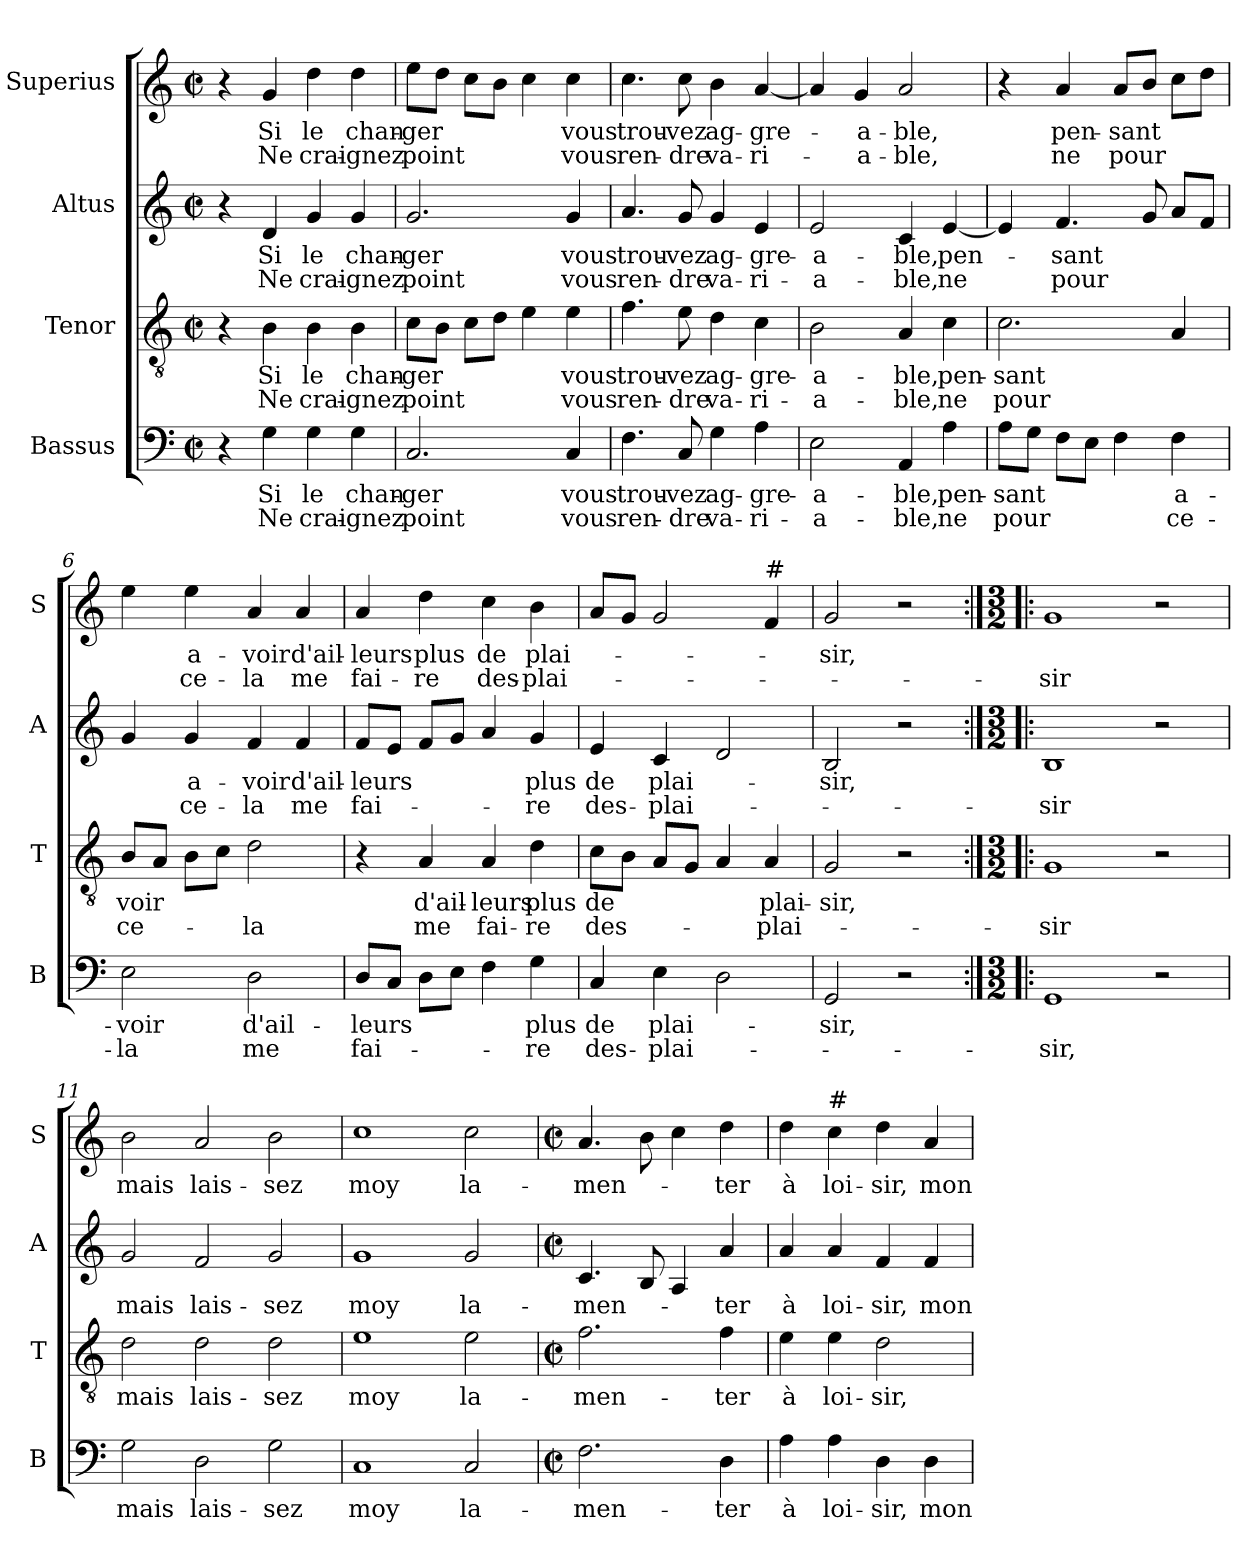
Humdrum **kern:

**kern	**text	**text	**kern	**text	**text	**kern	**text	**text	**kern	**text	**text
*part4	*part4	*part4	*part3	*part3	*part3	*part2	*part2	*part2	*part1	*part1	*part1
*staff4	*staff4	*staff4	*staff3	*staff3	*staff3	*staff2	*staff2	*staff2	*staff1	*staff1	*staff1
*I"Bassus	*	*	*I"Tenor	*	*	*I"Altus	*	*	*I"Superius	*	*
*I'B	*	*	*I'T	*	*	*I'A	*	*	*I'S	*	*
*clefF4	*	*	*clefGv2	*	*	*clefG2	*	*	*clefG2	*	*
*k[]	*	*	*k[]	*	*	*k[]	*	*	*k[]	*	*
*C:	*	*	*C:	*	*	*C:	*	*	*C:	*	*
*M2/2	*	*	*M2/2	*	*	*M2/2	*	*	*M2/2	*	*
*met(c|)	*	*	*met(c|)	*	*	*met(c|)	*	*	*met(c|)	*	*
=1	=1	=1	=1	=1	=1	=1	=1	=1	=1	=1	=1
4r	.	.	4r	.	.	4r	.	.	4r	.	.
!	!LO:LY:b	!LO:LY:b	!	!LO:LY:b	!LO:LY:b	!	!LO:LY:b	!LO:LY:b	!	!LO:LY:b	!LO:LY:b
4G\	Si	Ne	4B\	Si	Ne	4d/	Si	Ne	4g/	Si	Ne
!	!LO:LY:b	!LO:LY:b	!	!LO:LY:b	!LO:LY:b	!	!LO:LY:b	!LO:LY:b	!	!LO:LY:b	!LO:LY:b
4G\	le	crai-	4B\	le	crai-	4g/	le	crai-	4dd\	le	crai-
!	!LO:LY:b	!LO:LY:b	!	!LO:LY:b	!LO:LY:b	!	!LO:LY:b	!LO:LY:b	!	!LO:LY:b	!LO:LY:b
4G\	chan-	-gnez	4B\	chan-	-gnez	4g/	chan-	-gnez	4dd\	chan-	-gnez
=2	=2	=2	=2	=2	=2	=2	=2	=2	=2	=2	=2
!	!LO:LY:b	!LO:LY:b	!	!LO:LY:b	!LO:LY:b	!	!LO:LY:b	!LO:LY:b	!	!LO:LY:b	!LO:LY:b
2.C/	-ger	point	8c\L	-ger	point	2.g/	-ger	point	8ee\L	-ger	point
.	.	.	8B\J	.	.	.	.	.	8dd\J	.	.
.	.	.	8c\L	.	.	.	.	.	8cc\L	.	.
.	.	.	8d\J	.	.	.	.	.	8b\J	.	.
.	.	.	4e\	.	.	.	.	.	4cc\	.	.
!	!LO:LY:b	!LO:LY:b	!	!LO:LY:b	!LO:LY:b	!	!LO:LY:b	!LO:LY:b	!	!LO:LY:b	!LO:LY:b
4C/	vous	vous	4e\	vous	vous	4g/	vous	vous	4cc\	vous	vous
=3	=3	=3	=3	=3	=3	=3	=3	=3	=3	=3	=3
!	!LO:LY:b	!LO:LY:b	!	!LO:LY:b	!LO:LY:b	!	!LO:LY:b	!LO:LY:b	!	!LO:LY:b	!LO:LY:b
4.F\	trou-	ren-	4.f\	trou-	ren-	4.a/	trou-	ren-	4.cc\	trou-	ren-
!	!LO:LY:b	!LO:LY:b	!	!LO:LY:b	!LO:LY:b	!	!LO:LY:b	!LO:LY:b	!	!LO:LY:b	!LO:LY:b
8C/	-vez	-dre	8e\	-vez	-dre	8g/	-vez	-dre	8cc\	-vez	-dre
!	!LO:LY:b	!LO:LY:b	!	!LO:LY:b	!LO:LY:b	!	!LO:LY:b	!LO:LY:b	!	!LO:LY:b	!LO:LY:b
4G\	ag-	va-	4d\	ag-	va-	4g/	ag-	va-	4b\	ag-	va-
!	!LO:LY:b	!LO:LY:b	!	!LO:LY:b	!LO:LY:b	!	!LO:LY:b	!LO:LY:b	!	!LO:LY:b	!LO:LY:b
4A\	-gre-	-ri-	4c\	-gre-	-ri-	4e/	-gre-	-ri-	[4a/	-gre-	-ri-
=4	=4	=4	=4	=4	=4	=4	=4	=4	=4	=4	=4
!	!LO:LY:b	!LO:LY:b	!	!LO:LY:b	!LO:LY:b	!	!LO:LY:b	!LO:LY:b	!	!	!
2E\	-a-	-a-	2B\	-a-	-a-	2e/	-a-	-a-	4a/]	.	.
!	!	!	!	!	!	!	!	!	!	!LO:LY:b	!LO:LY:b
.	.	.	.	.	.	.	.	.	4g/	-a-	-a-
!	!LO:LY:b	!LO:LY:b	!	!LO:LY:b	!LO:LY:b	!	!LO:LY:b	!LO:LY:b	!	!LO:LY:b	!LO:LY:b
4AA/	-ble,	-ble,	4A/	-ble,	-ble,	4c/	-ble,	-ble,	2a/	-ble,	-ble,
!	!LO:LY:b	!LO:LY:b	!	!LO:LY:b	!LO:LY:b	!	!LO:LY:b	!LO:LY:b	!	!	!
4A\	pen-	ne	4c\	pen-	ne	[4e/	pen-	ne	.	.	.
!!LO:LB:g=z
=5	=5	=5	=5	=5	=5	=5	=5	=5	=5	=5	=5
!	!LO:LY:b	!LO:LY:b	!	!LO:LY:b	!LO:LY:b	!	!	!	!	!	!
8A\L	-sant	pour	2.c\	-sant	pour	4e/]	.	.	4r	.	.
8G\J	.	.	.	.	.	.	.	.	.	.	.
!	!	!	!	!	!	!	!LO:LY:b	!LO:LY:b	!	!LO:LY:b	!LO:LY:b
8F\L	.	.	.	.	.	4.f/	-sant	pour	4a/	pen-	ne
8E\J	.	.	.	.	.	.	.	.	.	.	.
!	!	!	!	!	!	!	!	!	!	!LO:LY:b	!LO:LY:b
4F\	.	.	.	.	.	.	.	.	8a/L	-sant	pour
.	.	.	.	.	.	8g/	.	.	8b/J	.	.
!	!LO:LY:b	!LO:LY:b	!	!	!	!	!	!	!	!	!
4F\	a-	ce-	4A/	.	.	8a/L	.	.	8cc\L	.	.
.	.	.	.	.	.	8f/J	.	.	8dd\J	.	.
=6	=6	=6	=6	=6	=6	=6	=6	=6	=6	=6	=6
!	!LO:LY:b	!LO:LY:b	!	!LO:LY:b	!LO:LY:b	!	!	!	!	!	!
2E\	-voir	-la	8B/L	-voir	ce-	4g/	.	.	4ee\	.	.
.	.	.	8A/J	.	.	.	.	.	.	.	.
!	!	!	!	!	!	!	!LO:LY:b	!LO:LY:b	!	!LO:LY:b	!LO:LY:b
.	.	.	8B\L	.	.	4g/	a-	ce-	4ee\	a-	ce-
.	.	.	8c\J	.	.	.	.	.	.	.	.
!	!LO:LY:b	!LO:LY:b	!	!	!LO:LY:b	!	!LO:LY:b	!LO:LY:b	!	!LO:LY:b	!LO:LY:b
2D\	d'ail-	me	2d\	.	-la	4f/	-voir	-la	4a/	-voir	-la
!	!	!	!	!	!	!	!LO:LY:b	!LO:LY:b	!	!LO:LY:b	!LO:LY:b
.	.	.	.	.	.	4f/	d'ail-	me	4a/	d'ail-	me
=7	=7	=7	=7	=7	=7	=7	=7	=7	=7	=7	=7
!	!LO:LY:b	!LO:LY:b	!	!	!	!	!LO:LY:b	!LO:LY:b	!	!LO:LY:b	!LO:LY:b
8D/L	-leurs	fai-	4r	.	.	8f/L	-leurs	fai-	4a/	-leurs	fai-
8C/J	.	.	.	.	.	8e/J	.	.	.	.	.
!	!	!	!	!LO:LY:b	!LO:LY:b	!	!	!	!	!LO:LY:b	!LO:LY:b
8D\L	.	.	4A/	d'ail-	me	8f/L	.	.	4dd\	plus	-re
8E\J	.	.	.	.	.	8g/J	.	.	.	.	.
!	!	!	!	!LO:LY:b	!LO:LY:b	!	!	!	!	!LO:LY:b	!LO:LY:b
4F\	.	.	4A/	-leurs	fai-	4a/	.	.	4cc\	de	des-
!	!LO:LY:b	!LO:LY:b	!	!LO:LY:b	!LO:LY:b	!	!LO:LY:b	!LO:LY:b	!	!LO:LY:b	!LO:LY:b
4G\	plus	-re	4d\	plus	-re	4g/	plus	-re	4b\	plai-	-plai-
=8	=8	=8	=8	=8	=8	=8	=8	=8	=8	=8	=8
!	!LO:LY:b	!LO:LY:b	!	!LO:LY:b	!LO:LY:b	!	!LO:LY:b	!LO:LY:b	!	!	!
4C/	de	des-	8c\L	de	des-	4e/	de	des-	8a/L	.	.
.	.	.	8B\J	.	.	.	.	.	8g/J	.	.
!	!LO:LY:b	!LO:LY:b	!	!	!	!	!LO:LY:b	!LO:LY:b	!	!	!
4E\	plai-	-plai-	8A/L	.	.	4c/	plai-	-plai-	2g/	.	.
.	.	.	8G/J	.	.	.	.	.	.	.	.
2D\	.	.	4A/	.	.	2d/	.	.	.	.	.
!	!	!	!	!	!	!	!	!	!LO:TX:a:t=#	!	!
!	!	!	!	!LO:LY:b	!LO:LY:b	!	!	!	!	!	!
.	.	.	4A/	plai-	-plai-	.	.	.	4f/	.	.
!!LO:LB:g=z
=9	=9	=9	=9	=9	=9	=9	=9	=9	=9	=9	=9
!	!LO:LY:b	!	!	!LO:LY:b	!	!	!LO:LY:b	!	!	!LO:LY:b	!
2GG/	-sir,	.	2G/	-sir,	.	2B/	-sir,	.	2g/	-sir,	.
2r	.	.	2r	.	.	2r	.	.	2r	.	.
=10:|!|:	=10:|!|:	=10:|!|:	=10:|!|:	=10:|!|:	=10:|!|:	=10:|!|:	=10:|!|:	=10:|!|:	=10:|!|:	=10:|!|:	=10:|!|:
*M3/2	*	*	*M3/2	*	*	*M3/2	*	*	*M3/2	*	*
!	!	!LO:LY:b	!	!	!LO:LY:b	!	!	!LO:LY:b	!	!	!LO:LY:b
1GG	.	-sir,	1G	.	-sir	1B	.	-sir	1g	.	-sir
2r	.	.	2r	.	.	2r	.	.	2r	.	.
=11	=11	=11	=11	=11	=11	=11	=11	=11	=11	=11	=11
!	!LO:LY:b	!	!	!LO:LY:b	!	!	!LO:LY:b	!	!	!LO:LY:b	!
2G\	mais	.	2d\	mais	.	2g/	mais	.	2b\	mais	.
!	!LO:LY:b	!	!	!LO:LY:b	!	!	!LO:LY:b	!	!	!LO:LY:b	!
2D\	lais-	.	2d\	lais-	.	2f/	lais-	.	2a/	lais-	.
!	!LO:LY:b	!	!	!LO:LY:b	!	!	!LO:LY:b	!	!	!LO:LY:b	!
2G\	-sez	.	2d\	-sez	.	2g/	-sez	.	2b\	-sez	.
=12	=12	=12	=12	=12	=12	=12	=12	=12	=12	=12	=12
!	!LO:LY:b	!	!	!LO:LY:b	!	!	!LO:LY:b	!	!	!LO:LY:b	!
1C	moy	.	1e	moy	.	1g	moy	.	1cc	moy	.
!	!LO:LY:b	!	!	!LO:LY:b	!	!	!LO:LY:b	!	!	!LO:LY:b	!
2C/	la-	.	2e\	la-	.	2g/	la-	.	2cc\	la-	.
=13	=13	=13	=13	=13	=13	=13	=13	=13	=13	=13	=13
*M2/2	*	*	*M2/2	*	*	*M2/2	*	*	*M2/2	*	*
*met(c|)	*	*	*met(c|)	*	*	*met(c|)	*	*	*met(c|)	*	*
!	!LO:LY:b	!	!	!LO:LY:b	!	!	!LO:LY:b	!	!	!LO:LY:b	!
2.F\	-men-	.	2.f\	-men-	.	4.c/	-men-	.	4.a/	-men-	.
.	.	.	.	.	.	8B/	.	.	8b\	.	.
.	.	.	.	.	.	4A/	.	.	4cc\	.	.
!	!LO:LY:b	!	!	!LO:LY:b	!	!	!LO:LY:b	!	!	!LO:LY:b	!
4D\	-ter	.	4f\	-ter	.	4a/	-ter	.	4dd\	-ter	.
=14	=14	=14	=14	=14	=14	=14	=14	=14	=14	=14	=14
!	!LO:LY:b	!	!	!LO:LY:b	!	!	!LO:LY:b	!	!	!LO:LY:b	!
4A\	à	.	4e\	à	.	4a/	à	.	4dd\	à	.
!	!	!	!	!	!	!	!	!	!LO:TX:a:t=#	!	!
!	!LO:LY:b	!	!	!LO:LY:b	!	!	!LO:LY:b	!	!	!LO:LY:b	!
4A\	loi-	.	4e\	loi-	.	4a/	loi-	.	4cc\	loi-	.
!	!LO:LY:b	!	!	!LO:LY:b	!	!	!LO:LY:b	!	!	!LO:LY:b	!
4D\	-sir,	.	2d\	-sir,	.	4f/	-sir,	.	4dd\	-sir,	.
!	!LO:LY:b	!	!	!	!	!	!LO:LY:b	!	!	!LO:LY:b	!
4D\	mon	.	.	.	.	4f/	mon	.	4a/	mon	.
=	=	=	=	=	=	=	=	=	=	=	=
*-	*-	*-	*-	*-	*-	*-	*-	*-	*-	*-	*-
